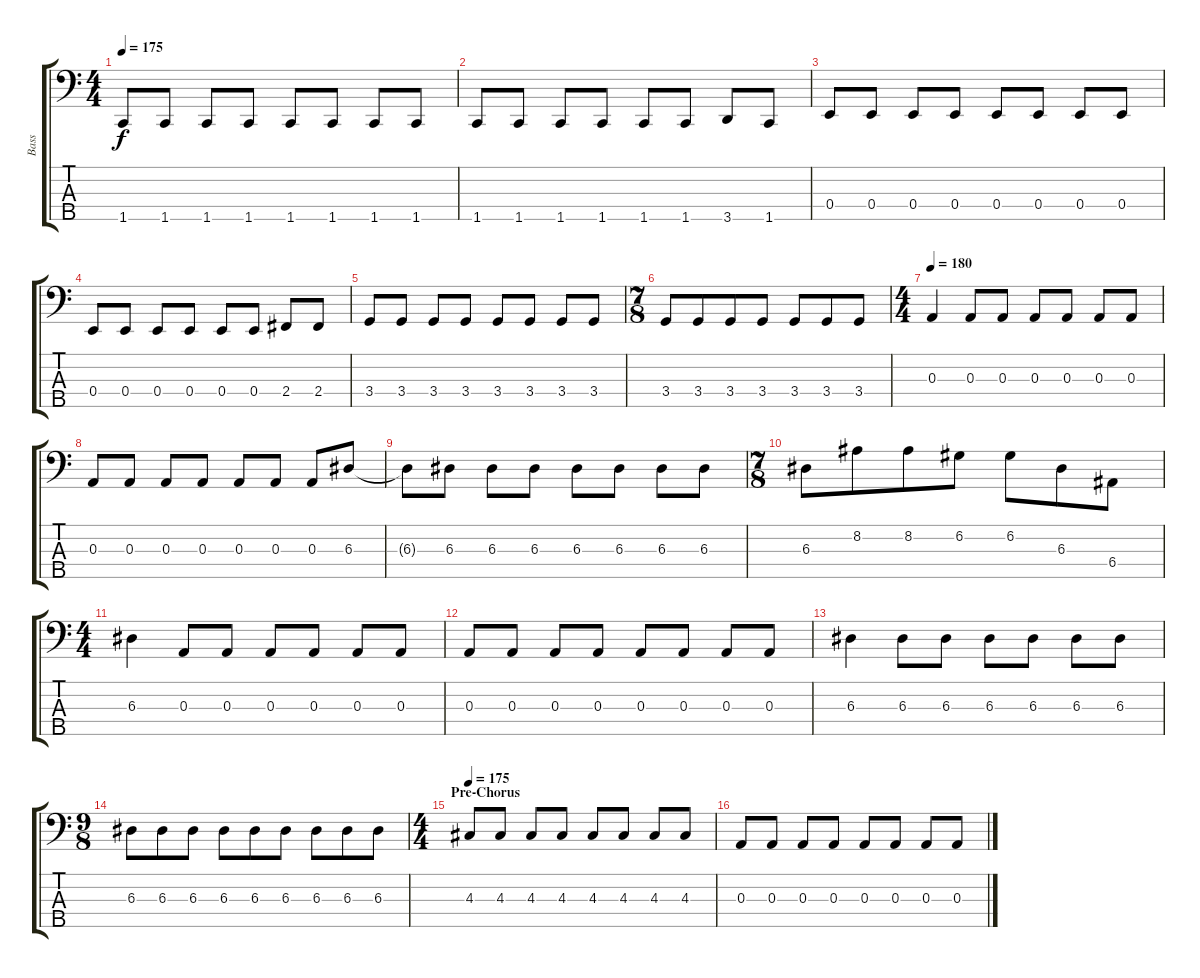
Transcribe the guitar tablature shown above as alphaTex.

\track ("Bass" "Bass") {instrument electricbassfinger}
\staff {score tabs}
\tuning (G2 D2 A1 E1 B0) {hide}
\ts (4 4)
\tempo 175
\clef f4
\ks c
1.5.8{dy f} 1.5.8 1.5.8 1.5.8 1.5.8 1.5.8 1.5.8 1.5.8 |
1.5.8 1.5.8 1.5.8 1.5.8 1.5.8 1.5.8 3.5.8 1.5.8 |
0.4.8 0.4.8 0.4.8 0.4.8 0.4.8 0.4.8 0.4.8 0.4.8 |
0.4.8 0.4.8 0.4.8 0.4.8 0.4.8 0.4.8 2.4.8 2.4.8 |
3.4.8 3.4.8 3.4.8 3.4.8 3.4.8 3.4.8 3.4.8 3.4.8 |
\ts (7 8)
3.4.8 3.4.8 3.4.8 3.4.8 3.4.8 3.4.8 3.4.8 |
\ts (4 4)
\tempo 180
0.3.4 0.3.8 0.3.8 0.3.8 0.3.8 0.3.8 0.3.8 |
0.3.8 0.3.8 0.3.8 0.3.8 0.3.8 0.3.8 0.3.8 6.3.8 |
6.3{t}.8 6.3.8 6.3.8 6.3.8 6.3.8 6.3.8 6.3.8 6.3.8 |
\ts (7 8)
6.3.8 8.2.8 8.2.8 6.2.8 6.2.8 6.3.8 6.4.8 |
\ts (4 4)
6.3.4 0.3.8 0.3.8 0.3.8 0.3.8 0.3.8 0.3.8 |
0.3.8 0.3.8 0.3.8 0.3.8 0.3.8 0.3.8 0.3.8 0.3.8 |
6.3.4 6.3.8 6.3.8 6.3.8 6.3.8 6.3.8 6.3.8 |
\ts (9 8)
6.3.8 6.3.8 6.3.8 6.3.8 6.3.8 6.3.8 6.3.8 6.3.8 6.3.8 |
\ts (4 4)
\section ("" "Pre-Chorus")
\tempo 175
4.3.8 4.3.8 4.3.8 4.3.8 4.3.8 4.3.8 4.3.8 4.3.8 |
0.3.8 0.3.8 0.3.8 0.3.8 0.3.8 0.3.8 0.3.8 0.3.8
